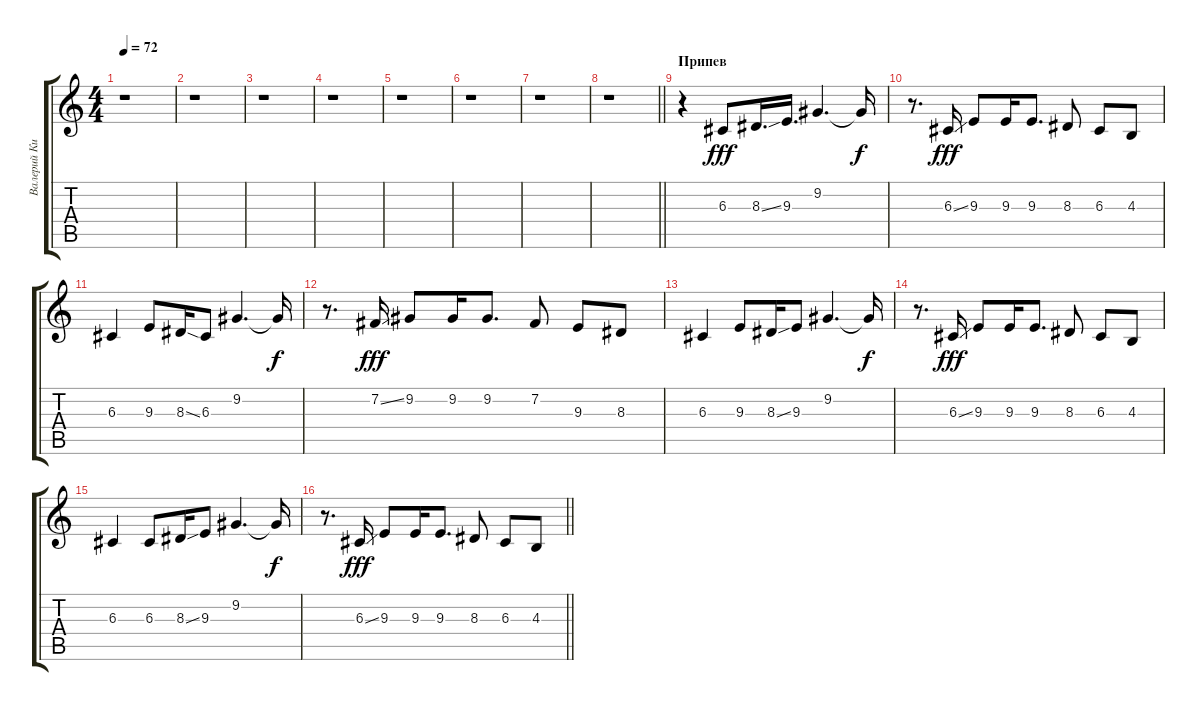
\track ("Валерий Кипелов (Vocal)" "Валерий Ки") {instrument tuba}
\staff {score tabs}
\tuning (E4 B3 G3 D3 A2 E2) {hide}
\ts (4 4)
\tempo 72
\clef g2
\ks c
r.1{dy f} |
r.1 |
r.1 |
r.1 |
r.1 |
r.1 |
r.1 |
\barLineRight lightlight
r.1 |
\section ("" "Припев")
r.4 6.3.8{dy fff} 8.3{ss}.16{d} 9.3.16{d} 9.2.4{d} 9.2{t}.16{dy f} |
r.8{d} 6.3{ss}.16{dy fff} 9.3.8 9.3.16 9.3.8{d} 8.3.8 6.3.8 4.3.8 |
6.3.4 9.3.8 8.3{ss}.16 6.3.8 9.2.4{d} 9.2{t}.16{dy f} |
r.8{d} 7.2{ss}.16{dy fff} 9.2.8 9.2.16 9.2.8{d} 7.2.8 9.3.8 8.3.8 |
6.3.4 9.3.8 8.3{ss}.16 9.3.8 9.2.4{d} 9.2{t}.16{dy f} |
r.8{d} 6.3{ss}.16{dy fff} 9.3.8 9.3.16 9.3.8{d} 8.3.8 6.3.8 4.3.8 |
6.3.4 6.3.8 8.3{ss}.16 9.3.8 9.2.4{d} 9.2{t}.16{dy f} |
\barLineRight lightlight
r.8{d} 6.3{ss}.16{dy fff} 9.3.8 9.3.16 9.3.8{d} 8.3.8 6.3.8 4.3.8
